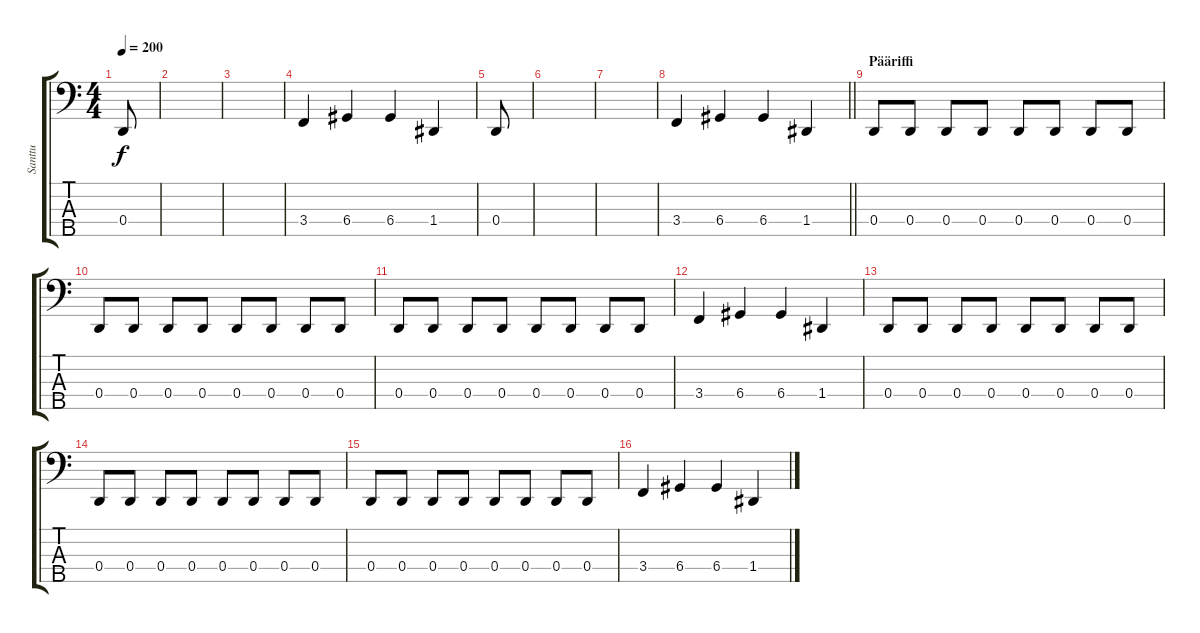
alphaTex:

\track ("Santtu" "Santtu") {instrument electricbasspick}
\staff {score tabs}
\tuning (G2 D2 A1 D1 A0) {hide}
\ts (4 4)
\tempo 200
\clef f4
\ks c
0.4.8{dy f instrument electricbasspick} |
|
|
3.4.4 6.4.4 6.4.4 1.4.4 |
0.4.8 |
|
|
\barLineRight lightlight
3.4.4 6.4.4 6.4.4 1.4.4 |
\section ("" "Pääriffi")
0.4.8 0.4.8 0.4.8 0.4.8 0.4.8 0.4.8 0.4.8 0.4.8 |
0.4.8 0.4.8 0.4.8 0.4.8 0.4.8 0.4.8 0.4.8 0.4.8 |
0.4.8 0.4.8 0.4.8 0.4.8 0.4.8 0.4.8 0.4.8 0.4.8 |
3.4.4 6.4.4 6.4.4 1.4.4 |
0.4.8 0.4.8 0.4.8 0.4.8 0.4.8 0.4.8 0.4.8 0.4.8 |
0.4.8 0.4.8 0.4.8 0.4.8 0.4.8 0.4.8 0.4.8 0.4.8 |
0.4.8 0.4.8 0.4.8 0.4.8 0.4.8 0.4.8 0.4.8 0.4.8 |
3.4.4 6.4.4 6.4.4 1.4.4
